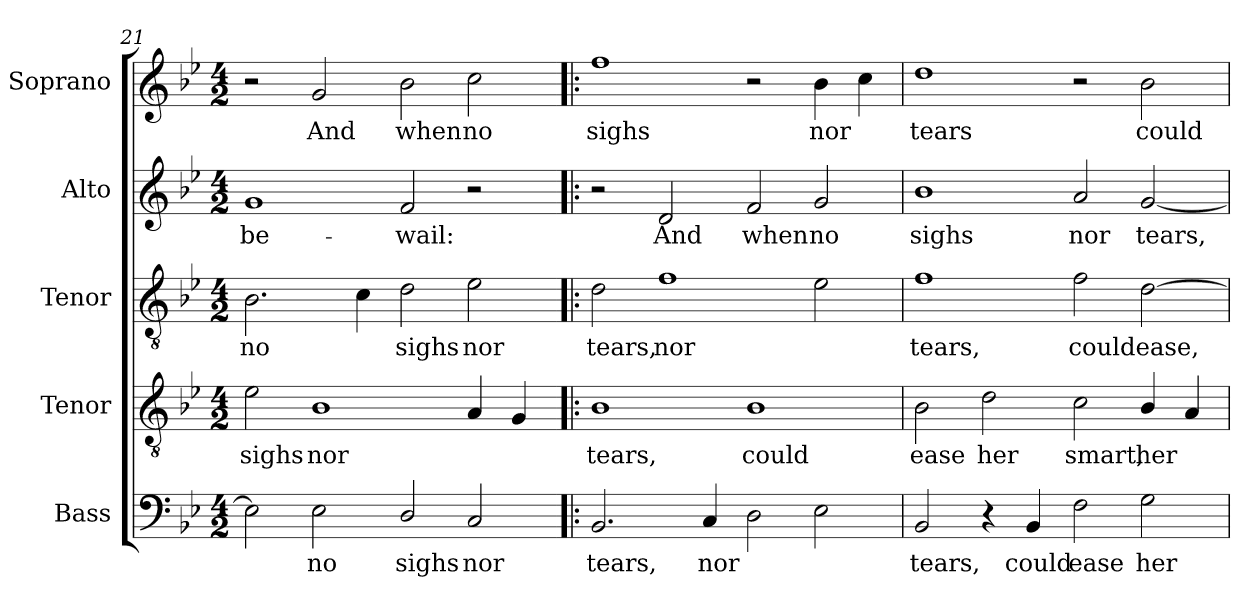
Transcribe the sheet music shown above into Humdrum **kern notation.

**kern	**text	**kern	**text	**kern	**text	**kern	**text	**kern	**text
*part5	*part5	*part4	*part4	*part3	*part3	*part2	*part2	*part1	*part1
*staff5	*staff5	*staff4	*staff4	*staff3	*staff3	*staff2	*staff2	*staff1	*staff1
*I"Bass	*	*I"Tenor	*	*I"Tenor	*	*I"Alto	*	*I"Soprano	*
*I'B.	*	*I'T.	*	*I'T.	*	*I'A.	*	*I'S.	*
!!LO:LB:g=z
*clefF4	*	*clefGv2	*	*clefGv2	*	*clefG2	*	*clefG2	*
*	*	*ITrd7c12	*	*ITrd7c12	*	*	*	*	*
*k[b-e-]	*	*k[b-e-]	*	*k[b-e-]	*	*k[b-e-]	*	*k[b-e-]	*
*B-:	*	*B-:	*	*B-:	*	*B-:	*	*B-:	*
*M4/2	*	*M4/2	*	*M4/2	*	*M4/2	*	*M4/2	*
=21	=21	=21	=21	=21	=21	=21	=21	=21	=21
!	!	!	!LO:LY:b:color=#000000	!	!	!	!	!	!
!	!	!	!	!	!LO:LY:b:color=#000000	!	!	!	!
!	!	!	!	!	!	!	!LO:LY:b:color=#000000	!	!
2E-i\]	.	2E-i\	sighs	2.BB-i\	no	1gi	be-	2r	.
!	!LO:LY:b:color=#000000	!	!	!	!	!	!	!	!
!	!	!	!LO:LY:b:color=#000000	!	!	!	!	!	!
!	!	!	!	!	!	!	!	!	!LO:LY:b:color=#000000
2E-i\	no	1BB-i	nor	.	.	.	.	2gi/	And
.	.	.	.	4Ci\	.	.	.	.	.
!	!LO:LY:b:color=#000000	!	!	!	!	!	!	!	!
!	!	!	!	!	!LO:LY:b:color=#000000	!	!	!	!
!	!	!	!	!	!	!	!LO:LY:b:color=#000000	!	!
!	!	!	!	!	!	!	!	!	!LO:LY:b:color=#000000
2Di/	sighs	.	.	2Di\	sighs	2fi/	-wail:	2b-i\	when
!	!LO:LY:b:color=#000000	!	!	!	!	!	!	!	!
!	!	!	!	!	!LO:LY:b:color=#000000	!	!	!	!
!	!	!	!	!	!	!	!	!	!LO:LY:b:color=#000000
2Ci/	nor	4AAi/	.	2E-i\	nor	2r	.	2cci\	no
.	.	4GGi/	.	.	.	.	.	.	.
=22!|:	=22!|:	=22!|:	=22!|:	=22!|:	=22!|:	=22!|:	=22!|:	=22!|:	=22!|:
!	!LO:LY:b:color=#000000	!	!	!	!	!	!	!	!
!	!	!	!LO:LY:b:color=#000000	!	!	!	!	!	!
!	!	!	!	!	!LO:LY:b:color=#000000	!	!	!	!
!	!	!	!	!	!	!	!	!	!LO:LY:b:color=#000000
2.BB-i/	tears,	1BB-i	tears,	2Di\	tears,	2r	.	1ffi	sighs
!	!	!	!	!	!LO:LY:b:color=#000000	!	!	!	!
!	!	!	!	!	!	!	!LO:LY:b:color=#000000	!	!
.	.	.	.	1Fi	nor	2di/	And	.	.
!	!LO:LY:b:color=#000000	!	!	!	!	!	!	!	!
4Ci/	nor	.	.	.	.	.	.	.	.
!	!	!	!LO:LY:b:color=#000000	!	!	!	!	!	!
!	!	!	!	!	!	!	!LO:LY:b:color=#000000	!	!
2Di\	.	1BB-i	could	.	.	2fi/	when	2r	.
!	!	!	!	!	!	!	!LO:LY:b:color=#000000	!	!
!	!	!	!	!	!	!	!	!	!LO:LY:b:color=#000000
2E-i\	.	.	.	2E-i\	.	2gi/	no	4b-i\	nor
.	.	.	.	.	.	.	.	4cci\	.
=23	=23	=23	=23	=23	=23	=23	=23	=23	=23
!	!LO:LY:b:color=#000000	!	!	!	!	!	!	!	!
!	!	!	!LO:LY:b:color=#000000	!	!	!	!	!	!
!	!	!	!	!	!LO:LY:b:color=#000000	!	!	!	!
!	!	!	!	!	!	!	!LO:LY:b:color=#000000	!	!
!	!	!	!	!	!	!	!	!	!LO:LY:b:color=#000000
2BB-i/	tears,	2BB-i\	ease	1Fi	tears,	1b-i	sighs	1ddi	tears
!	!	!	!LO:LY:b:color=#000000	!	!	!	!	!	!
4r	.	2Di\	her	.	.	.	.	.	.
!	!LO:LY:b:color=#000000	!	!	!	!	!	!	!	!
4BB-i/	could	.	.	.	.	.	.	.	.
!	!LO:LY:b:color=#000000	!	!	!	!	!	!	!	!
!	!	!	!LO:LY:b:color=#000000	!	!	!	!	!	!
!	!	!	!	!	!LO:LY:b:color=#000000	!	!	!	!
!	!	!	!	!	!	!	!LO:LY:b:color=#000000	!	!
2Fi\	ease	2Ci\	smart,	2Fi\	could	2ai/	nor	2r	.
!	!LO:LY:b:color=#000000	!	!	!	!	!	!	!	!
!	!	!	!LO:LY:b:color=#000000	!	!	!	!	!	!
!	!	!	!	!	!LO:LY:b:color=#000000	!	!	!	!
!	!	!	!	!	!	!	!LO:LY:b:color=#000000	!	!
!	!	!	!	!	!	!	!	!	!LO:LY:b:color=#000000
2Gi\	her	4BB-i/	her	[2Di\	ease,	[2gi/	tears,	2b-i\	could
.	.	4AAi/	.	.	.	.	.	.	.
=	=	=	=	=	=	=	=	=	=
*-	*-	*-	*-	*-	*-	*-	*-	*-	*-
